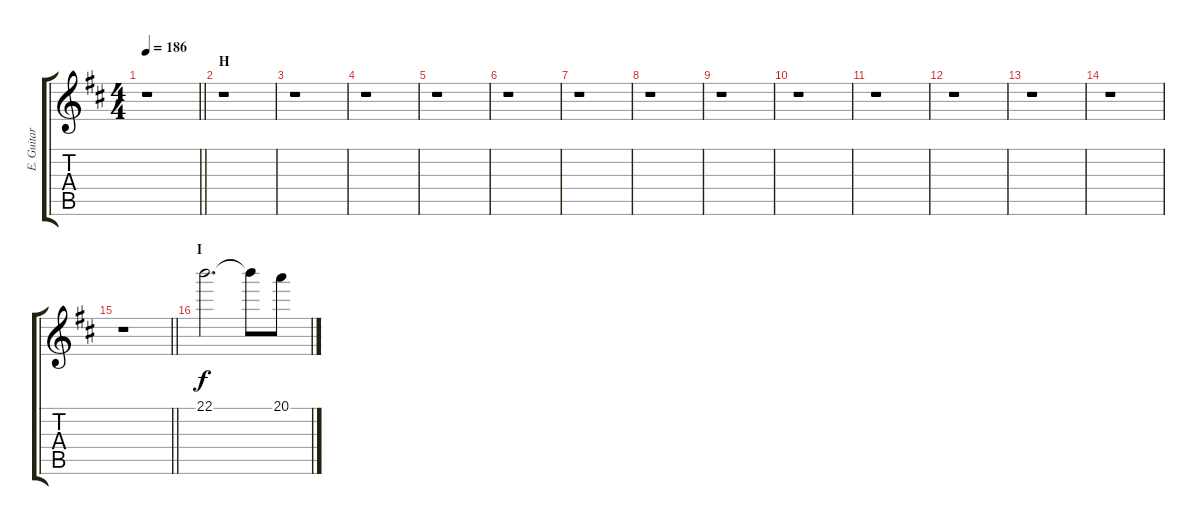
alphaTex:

\track ("E. Guitar V" "E. Guitar ") {instrument overdrivenguitar}
\staff {score tabs}
\tuning (Db4 Ab3 E3 B2 Gb2 B1) {hide}
\ts (4 4)
\tempo 186
\clef g2
\barLineRight lightlight
\ks d
r.1{dy f} |
\section ("" "H")
r.1 |
r.1 |
r.1 |
r.1 |
r.1 |
r.1 |
r.1 |
r.1 |
r.1 |
r.1 |
r.1 |
r.1 |
r.1 |
\barLineRight lightlight
r.1 |
\section ("" "I")
22.1.2{d} 22.1{t}.8 20.1.8
